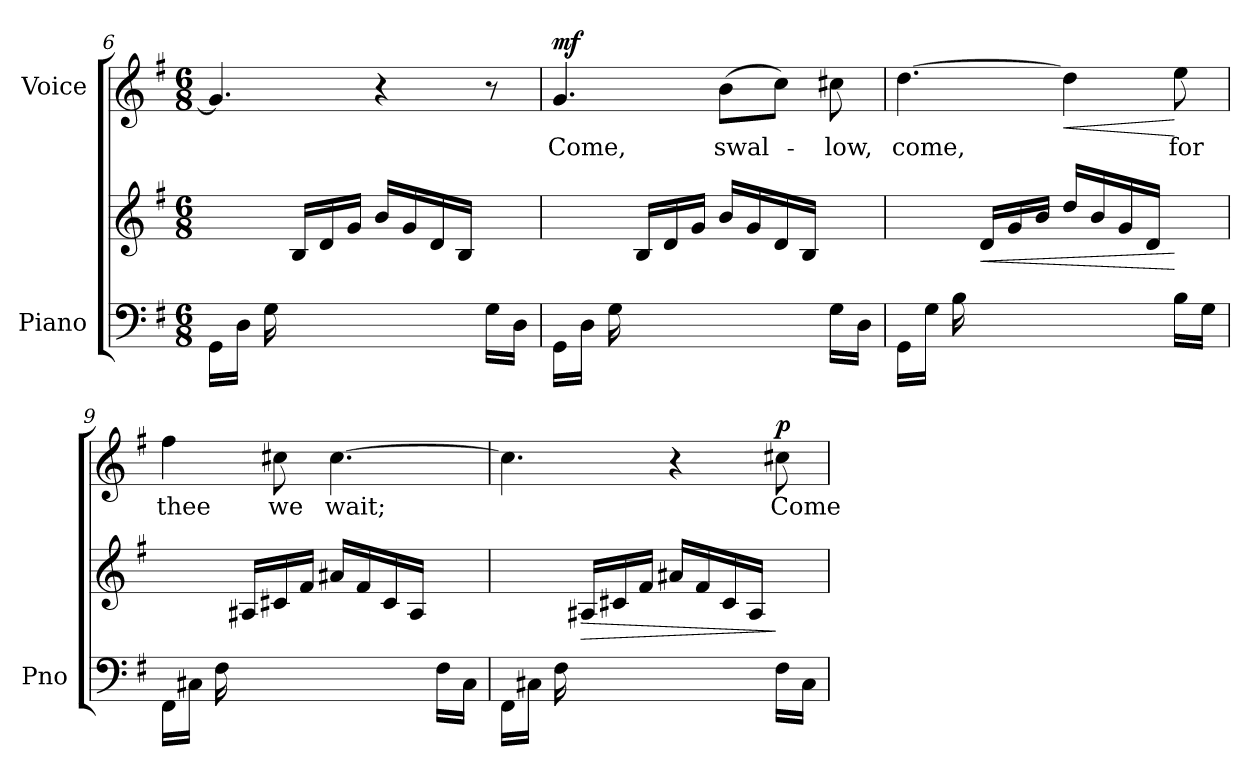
**kern	**kern	**dynam	**kern	**text	**dynam
*part2	*part2	*part2	*part1	*part1	*part1
*staff3	*staff2	*staff2/3	*staff1	*staff1	*staff1
*I"Piano	*	*	*I"Voice	*	*
*I'Pno	*	*	*	*	*
!!LO:LB:g=z
*clefF4	*clefG2	*	*clefG2	*	*
*k[f#]	*k[f#]	*	*k[f#]	*	*
*M6/8	*M6/8	*	*M6/8	*	*
=6	=6	=6	=6	=6	=6
*	*^	*	*	*	*
16GG\LL	2.ryy	8.ryy	.	4.g/]	.	.
16D\JJ	.	.	.	.	.	.
16G\	.	.	.	.	.	.
4..ryy	.	16B/LL	.	.	.	.
.	.	16d/	.	.	.	.
.	.	16g/JJ	.	.	.	.
.	.	16b/LL	.	4r	.	.
.	.	16g/	.	.	.	.
.	.	16d/	.	.	.	.
.	.	16B/JJ	.	.	.	.
16G\LL	.	8ryy	.	8r	.	.
16D\JJ	.	.	.	.	.	.
=7	=7	=7	=7	=7	=7	=7
!	!	!	!	!	!LO:LY:b	!LO:DY:a
16GG\LL	2.ryy	8.ryy	.	4.g/	Come,	mf
16D\JJ	.	.	.	.	.	.
16G\	.	.	.	.	.	.
4..ryy	.	16B/LL	.	.	.	.
.	.	16d/	.	.	.	.
.	.	16g/JJ	.	.	.	.
!	!	!	!	!	!LO:LY:b	!
.	.	16b/LL	.	(>8b\L	swal-	.
.	.	16g/	.	.	.	.
.	.	16d/	.	8cc\J)	.	.
.	.	16B/JJ	.	.	.	.
!	!	!	!	!	!LO:LY:b	!
16G\LL	.	8ryy	.	8cc#X\	-low,	.
16D\JJ	.	.	.	.	.	.
=8	=8	=8	=8	=8	=8	=8
!	!	!	!	!	!LO:LY:b	!
16GG\LL	2.ryy	8.ryy	.	[4.dd\	come,	.
16G\JJ	.	.	.	.	.	.
16B\	.	.	.	.	.	.
!	!	!	!LO:HP:b	!	!	!
4..ryy	.	16d/LL	<	.	.	.
.	.	16g/	.	.	.	.
.	.	16b/JJ	.	.	.	.
!	!	!	!	!	!	!LO:HP:b
.	.	16dd/LL	.	4dd\]	.	<
.	.	16b/	.	.	.	.
.	.	16g/	.	.	.	.
.	.	16d/JJ	.	.	.	.
!	!	!	!	!	!LO:LY:b	!
16B\LL	.	8ryy	[	8ee\	for	[
16G\JJ	.	.	.	.	.	.
!!LO:PB:g=z
=9	=9	=9	=9	=9	=9	=9
!	!	!	!	!	!LO:LY:b	!
16FF#\LL	2.ryy	8.ryy	.	4ff#\	thee	.
16C#X\JJ	.	.	.	.	.	.
16F#\	.	.	.	.	.	.
4..ryy	.	16A#X/LL	.	.	.	.
!	!	!	!	!	!LO:LY:b	!
.	.	16c#X/	.	8cc#X\	we	.
.	.	16f#/JJ	.	.	.	.
!	!	!	!	!	!LO:LY:b	!
.	.	16a#X/LL	.	[4.cc#\	wait;	.
.	.	16f#/	.	.	.	.
.	.	16c#/	.	.	.	.
.	.	16A#/JJ	.	.	.	.
16F#\LL	.	8ryy	.	.	.	.
16C#\JJ	.	.	.	.	.	.
=10	=10	=10	=10	=10	=10	=10
16FF#\LL	2.ryy	8.ryy	.	4.cc#\]	.	.
16C#X\JJ	.	.	.	.	.	.
16F#\	.	.	.	.	.	.
!	!	!	!LO:HP:b	!	!	!
4..ryy	.	16A#X/LL	>	.	.	.
.	.	16c#X/	.	.	.	.
.	.	16f#/JJ	.	.	.	.
.	.	16a#X/LL	.	4r	.	.
.	.	16f#/	.	.	.	.
.	.	16c#/	.	.	.	.
.	.	16A#/JJ	.	.	.	.
!	!	!	!	!	!LO:LY:b	!LO:DY:a
16F#\LL	.	8ryy	]	8cc#X\	Come	p
16C#\JJ	.	.	.	.	.	.
*	*v	*v	*	*	*	*
=	=	=	=	=	=
*-	*-	*-	*-	*-	*-
